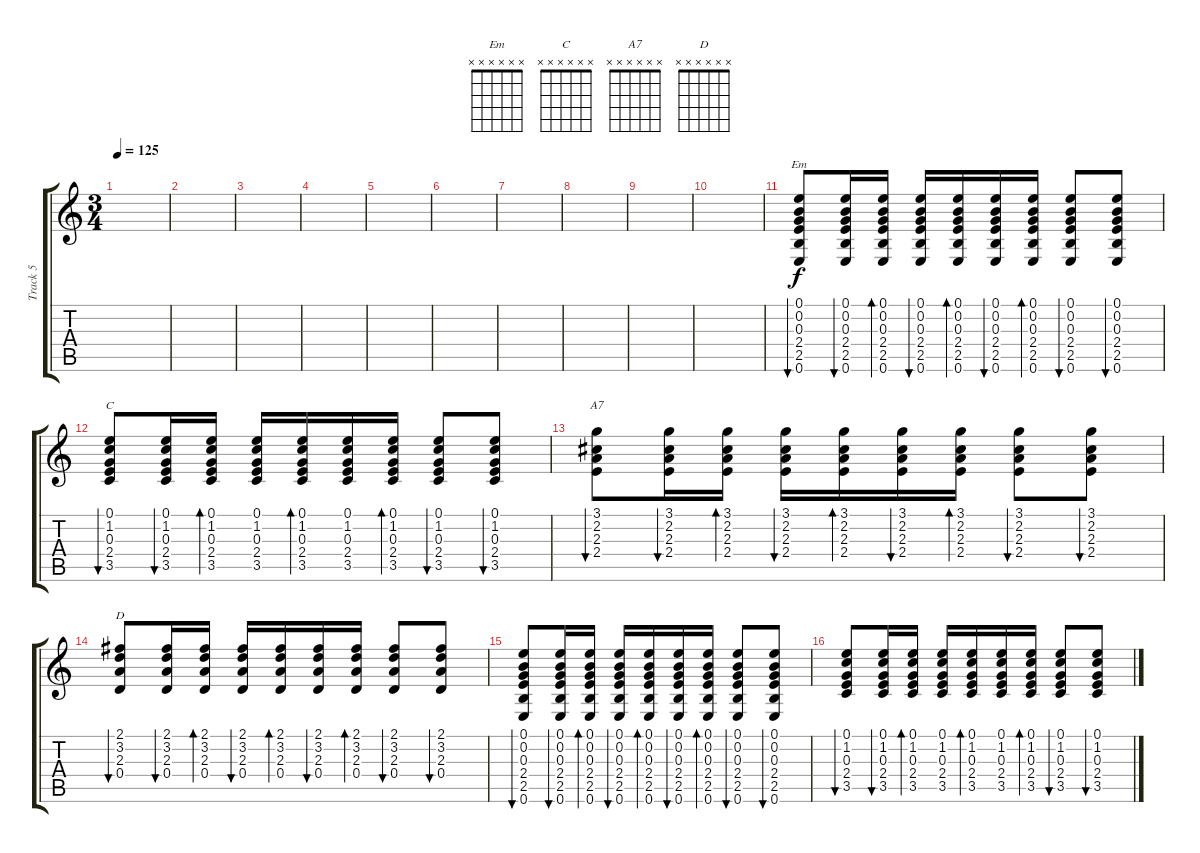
\track ("Track 5" "Track 5") {instrument electricguitarclean}
\staff {score tabs}
\tuning (E4 B3 G3 D3 A2 E2) {hide}
\chord ("Em" x x x x x x)
\chord ("C" x x x x x x)
\chord ("A7" x x x x x x)
\chord ("D" x x x x x x)
\ts (3 4)
\tempo 125
\clef g2
\ks c
|
|
|
|
|
|
|
|
|
|
(0.1 0.2 0.3 2.4 2.5 0.6).8{bu 30 ch "Em"} (0.1 0.2 0.3 2.4 2.5 0.6).16{bu 30} (0.1 0.2 0.3 2.4 2.5 0.6).16{bd 30} (0.1 0.2 0.3 2.4 2.5 0.6).16{bu 30} (0.1 0.2 0.3 2.4 2.5 0.6).16{bd 30} (0.1 0.2 0.3 2.4 2.5 0.6).16{bu 30} (0.1 0.2 0.3 2.4 2.5 0.6).16{bd 30} (0.1 0.2 0.3 2.4 2.5 0.6).8{bu 30} (0.1 0.2 0.3 2.4 2.5 0.6).8{bu 30} |
(0.1 1.2 0.3 2.4 3.5).8{bu 30 ch "C"} (0.1 1.2 0.3 2.4 3.5).16{bu 30} (0.1 1.2 0.3 2.4 3.5).16{bd 30} (0.1 1.2 0.3 2.4 3.5).16 (0.1 1.2 0.3 2.4 3.5).16{bd 30} (0.1 1.2 0.3 2.4 3.5).16 (0.1 1.2 0.3 2.4 3.5).16{bd 30} (0.1 1.2 0.3 2.4 3.5).8{bu 30} (0.1 1.2 0.3 2.4 3.5).8{bu 30} |
(3.1 2.2 2.3 2.4).8{bu 30 ch "A7"} (3.1 2.2 2.3 2.4).16{bu 30} (3.1 2.2 2.3 2.4).16{bd 30} (3.1 2.2 2.3 2.4).16{bu 30} (3.1 2.2 2.3 2.4).16{bd 30} (3.1 2.2 2.3 2.4).16{bu 30} (3.1 2.2 2.3 2.4).16{bd 30} (3.1 2.2 2.3 2.4).8{bu 30} (3.1 2.2 2.3 2.4).8{bu 30} |
(2.1 3.2 2.3 0.4).8{bu 30 ch "D"} (2.1 3.2 2.3 0.4).16{bu 30} (2.1 3.2 2.3 0.4).16{bd 30} (2.1 3.2 2.3 0.4).16{bu 30} (2.1 3.2 2.3 0.4).16{bd 30} (2.1 3.2 2.3 0.4).16{bu 30} (2.1 3.2 2.3 0.4).16{bd 30} (2.1 3.2 2.3 0.4).8{bu 30} (2.1 3.2 2.3 0.4).8{bu 30} |
(0.1 0.2 0.3 2.4 2.5 0.6).8{bu 30} (0.1 0.2 0.3 2.4 2.5 0.6).16{bu 30} (0.1 0.2 0.3 2.4 2.5 0.6).16{bd 30} (0.1 0.2 0.3 2.4 2.5 0.6).16{bu 30} (0.1 0.2 0.3 2.4 2.5 0.6).16{bd 30} (0.1 0.2 0.3 2.4 2.5 0.6).16{bu 30} (0.1 0.2 0.3 2.4 2.5 0.6).16{bd 30} (0.1 0.2 0.3 2.4 2.5 0.6).8{bu 30} (0.1 0.2 0.3 2.4 2.5 0.6).8{bu 30} |
(0.1 1.2 0.3 2.4 3.5).8{bu 30} (0.1 1.2 0.3 2.4 3.5).16{bu 30} (0.1 1.2 0.3 2.4 3.5).16{bd 30} (0.1 1.2 0.3 2.4 3.5).16 (0.1 1.2 0.3 2.4 3.5).16{bd 30} (0.1 1.2 0.3 2.4 3.5).16 (0.1 1.2 0.3 2.4 3.5).16{bd 30} (0.1 1.2 0.3 2.4 3.5).8{bu 30} (0.1 1.2 0.3 2.4 3.5).8{bu 30}
